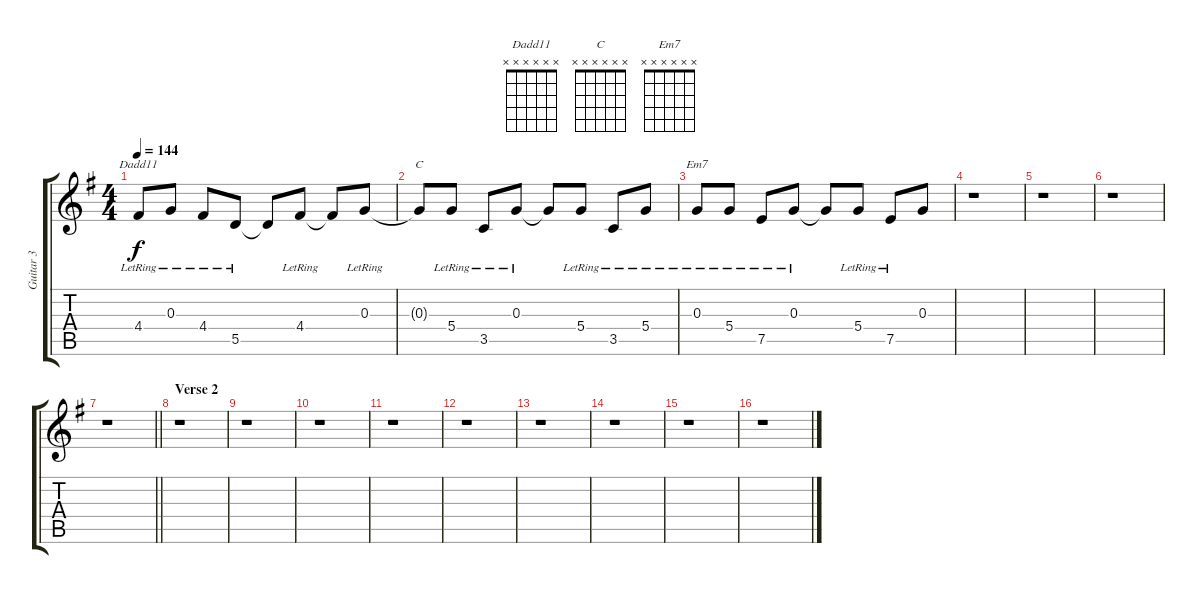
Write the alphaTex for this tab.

\track ("Guitar 3" "Guitar 3") {instrument distortionguitar}
\staff {score tabs}
\tuning (E4 B3 G3 D3 A2 E2) {hide}
\chord ("Dadd11" x x x x x x)
\chord ("C" x x x x x x)
\chord ("Em7" x x x x x x)
\ts (4 4)
\tempo 144
\clef g2
\ks g
4.4{lr}.8{ch "Dadd11" dy f} 0.3{lr}.8 4.4{lr}.8 5.5{lr}.8 5.5{t}.8 4.4{lr}.8 4.4{t}.8 0.3{lr}.8 |
0.3{t}.8{ch "C"} 5.4{lr}.8 3.5{lr}.8 0.3{lr}.8 0.3{t}.8 5.4{lr}.8 3.5{lr}.8 5.4{lr}.8 |
0.3{lr}.8{ch "Em7"} 5.4{lr}.8 7.5{lr}.8 0.3{lr}.8 0.3{t}.8 5.4{lr}.8 7.5{lr}.8 0.3.8 |
r.1 |
r.1 |
r.1 |
\barLineRight lightlight
r.1 |
\section ("" "Verse 2")
r.1 |
r.1 |
r.1 |
r.1 |
r.1 |
r.1 |
r.1 |
r.1 |
r.1
